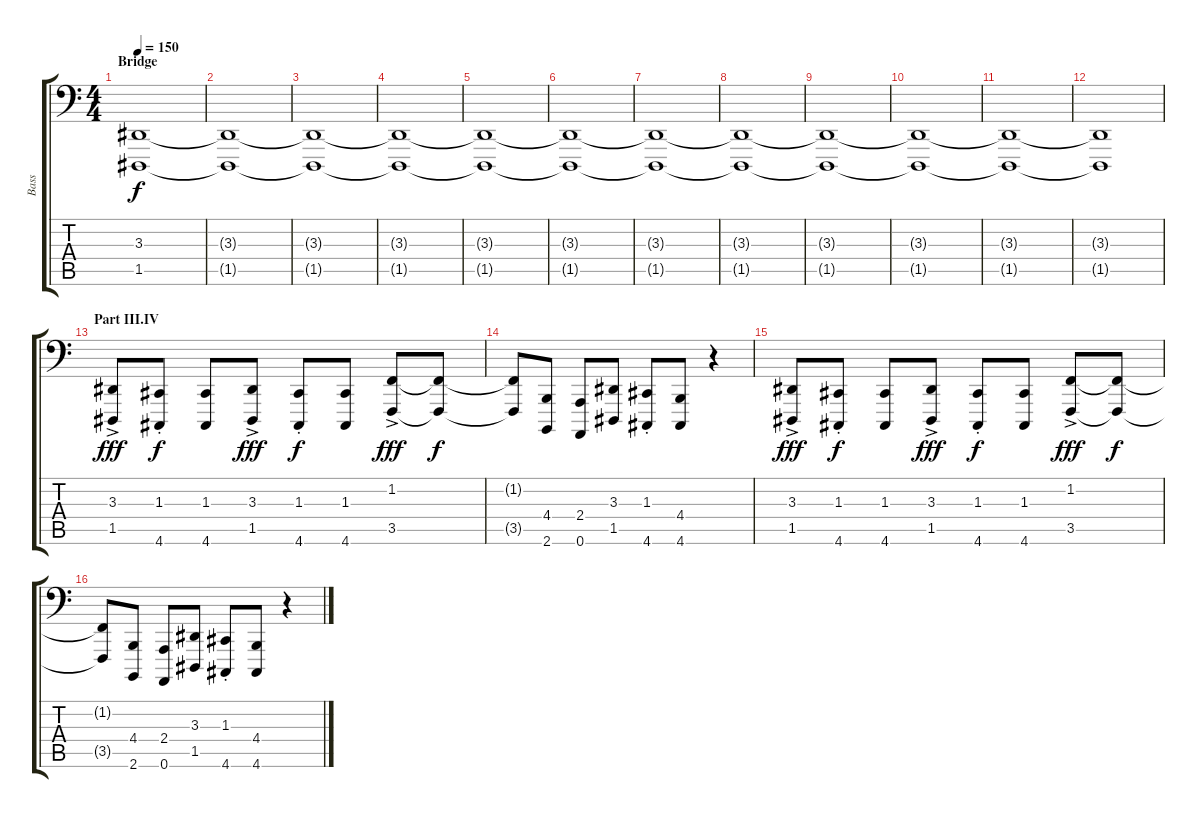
\track ("Bass" "Bass") {instrument lead2sawtooth}
\staff {score tabs}
\tuning (A2 E2 C2 G1 D1 A0) {hide}
\ts (4 4)
\section ("" "Bridge")
\tempo 150
\clef f4
\ks c
(3.3 1.5).1{dy f} |
(3.3{t} 1.5{t}).1 |
(3.3{t} 1.5{t}).1 |
(3.3{t} 1.5{t}).1 |
(3.3{t} 1.5{t}).1 |
(3.3{t} 1.5{t}).1 |
(3.3{t} 1.5{t}).1 |
(3.3{t} 1.5{t}).1 |
(3.3{t} 1.5{t}).1 |
(3.3{t} 1.5{t}).1 |
(3.3{t} 1.5{t}).1 |
(3.3{t} 1.5{t}).1 |
\section ("" "Part III.IV")
(3.3{ac} 1.5).8{dy fff} (1.3{st} 4.6{st}).8{dy f} (1.3 4.6).8 (3.3{ac} 1.5).8{dy fff} (1.3{st} 4.6{st}).8{dy f} (1.3 4.6).8 (1.2{ac} 3.5{ac}).8{dy fff} (1.2{t} 3.5{t}).8{dy f} |
(1.2{t} 3.5{t}).8 (4.4 2.6).8 (2.4 0.6).8 (3.3 1.5).8 (1.3{st} 4.6{st}).8 (4.4 4.6).8 r.4 |
(3.3{ac} 1.5).8{dy fff} (1.3{st} 4.6{st}).8{dy f} (1.3 4.6).8 (3.3{ac} 1.5).8{dy fff} (1.3{st} 4.6{st}).8{dy f} (1.3 4.6).8 (1.2{ac} 3.5{ac}).8{dy fff} (1.2{t} 3.5{t}).8{dy f} |
(1.2{t} 3.5{t}).8 (4.4 2.6).8 (2.4 0.6).8 (3.3 1.5).8 (1.3{st} 4.6{st}).8 (4.4 4.6).8 r.4
